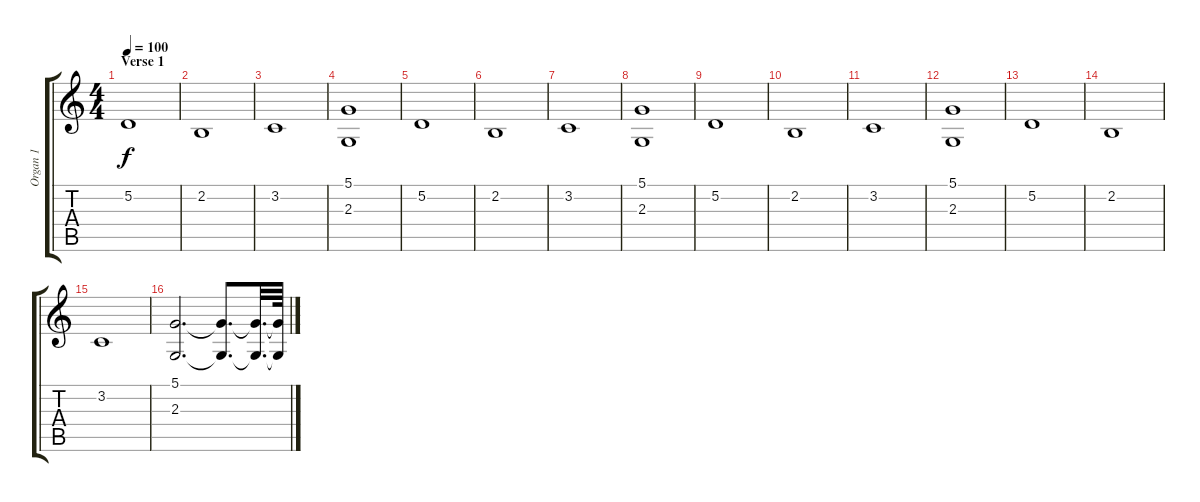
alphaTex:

\track ("Organ 1" "Organ 1") {instrument churchorgan}
\staff {score tabs}
\tuning (D4 A3 F3 C3 G2 D2) {hide}
\ts (4 4)
\section ("" "Verse 1")
\tempo 100
\clef g2
\ks c
5.2.1{dy f} |
2.2.1 |
3.2.1 |
(5.1 2.3).1 |
5.2.1 |
2.2.1 |
3.2.1 |
(5.1 2.3).1 |
5.2.1 |
2.2.1 |
3.2.1 |
(5.1 2.3).1 |
5.2.1 |
2.2.1 |
3.2.1 |
(5.1 2.3).2{d} (5.1{t} 2.3{t}).8{d} (5.1{t} 2.3{t}).32{d} (5.1{t} 2.3{t}).64{volume 3}
